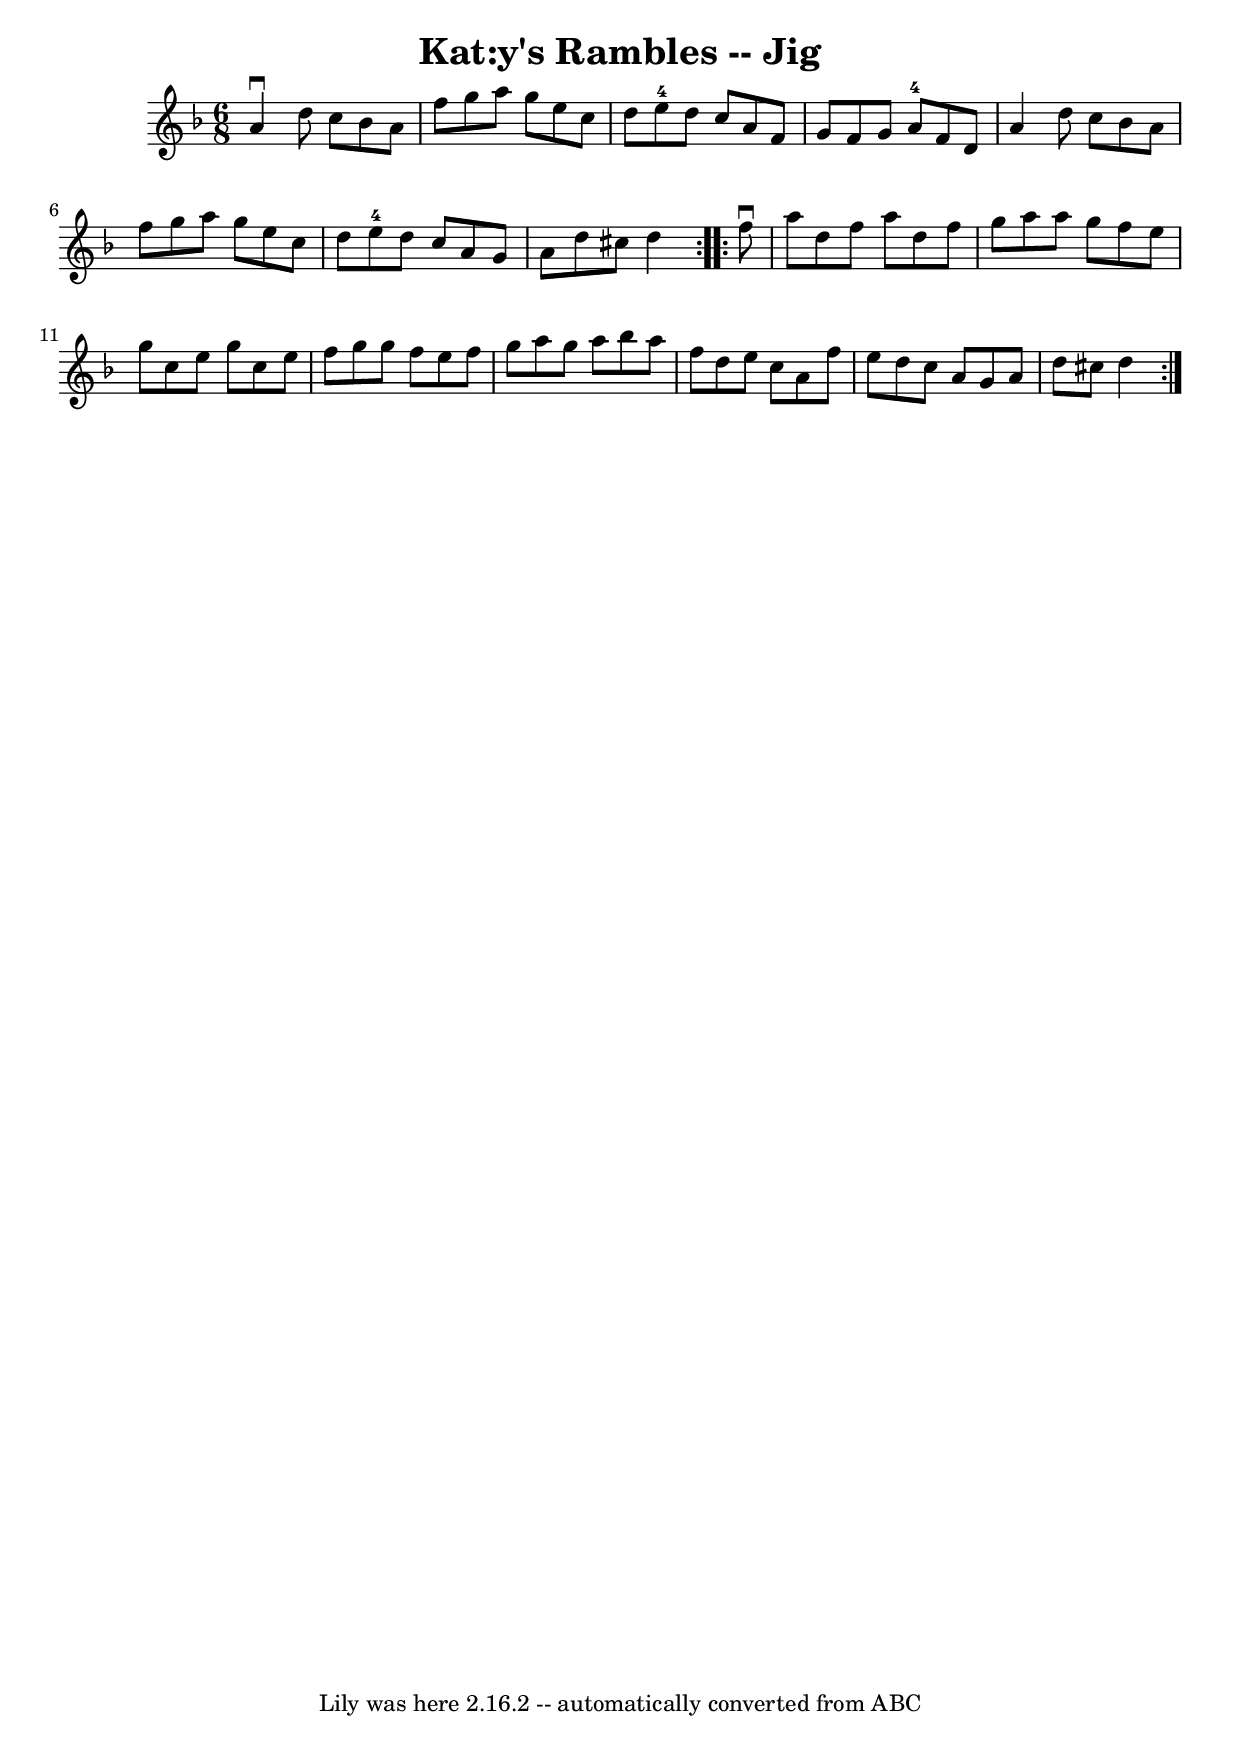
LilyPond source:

\version "2.16.2"
\include "Mammoth.ily"
\header {
  %% book = "Ryan's Mammoth Collection"
  crossRefNumber = "1"
  footnotes = "\\\\84 426"
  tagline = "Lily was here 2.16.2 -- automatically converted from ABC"
  title = "Kat:y's Rambles -- Jig"

}
voicedefault =  {



  \repeat volta 2 {

    \time 6/8 
    \key d \minor
    a'4^\downbow d''8 c''8 bes'8 a'8    
    |
    f''8 g''8 a''8 g''8 e''8 c''8    |
    d''8    
    e''8-4 d''8 c''8 a'8 f'8    |
    g'8 f'8 g'8 a'8 -4 f'8 d'8    |
    a'4 d''8 c''8 bes'8 a'8    
    |
    f''8 g''8 a''8 g''8 e''8 c''8    |
    d''8    
    e''8-4 d''8 c''8 a'8 g'8    |
    a'8 d''8 cis''8    
    d''4  
  }     
  \repeat volta 2 {
    f''8^\downbow a''8 d''8 f''8 a''8   
    d''8    |
    f''8 g''8 a''8 a''8 g''8 f''8    |
    
    e''8 g''8 c''8 e''8 g''8 c''8    |
    e''8 f''8 g''8 
    g''8 f''8 e''8    |
    f''8 g''8 a''8 g''8 a''8    
    bes''8    |
    a''8 f''8 d''8 e''8 c''8 a'8    |
    
    f''8 e''8 d''8 c''8 a'8 g'8    |
    a'8 d''8 cis''8  
    d''4  
  }   

}

\score{
  <<

    \context Staff="default"
    {
      \voicedefault 
      
    }

  >>
  \layout {
    
  }
  \midi {
  }

}
